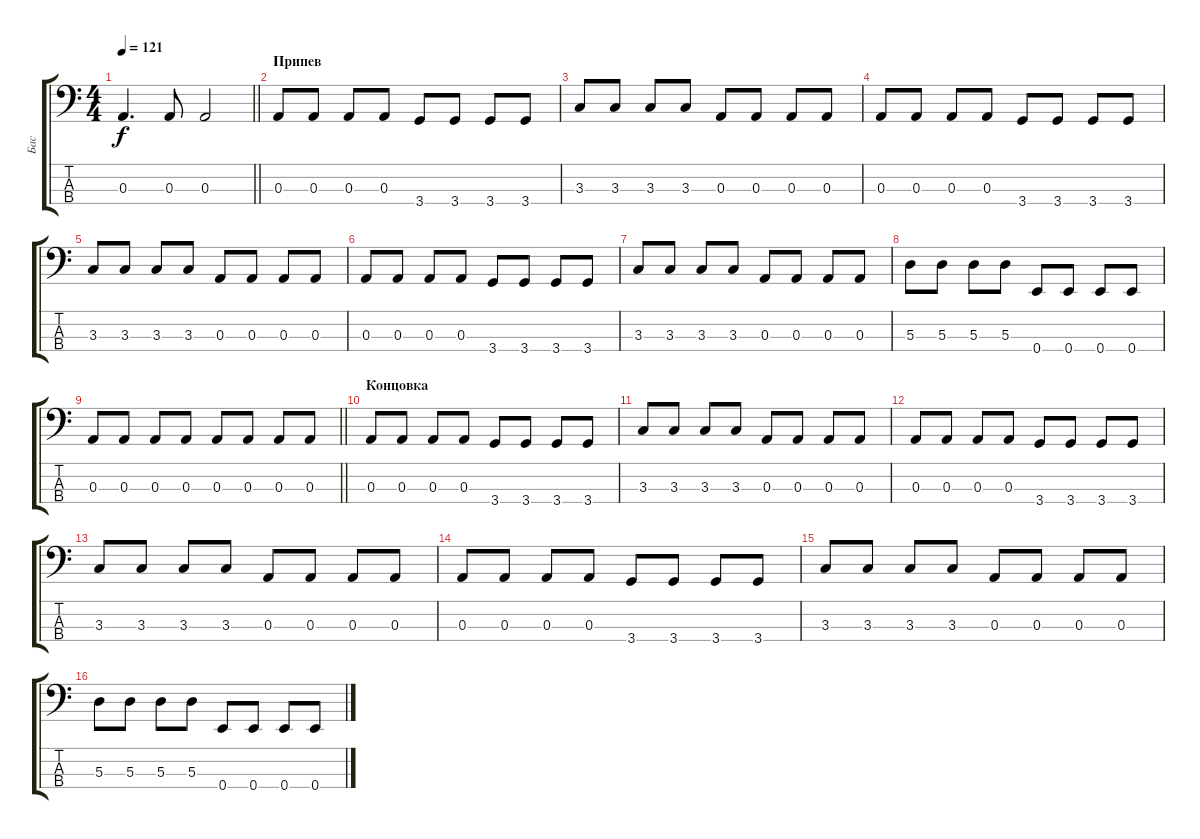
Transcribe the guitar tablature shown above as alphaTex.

\track ("Бас" "Бас") {instrument electricbassfinger}
\staff {score tabs}
\tuning (G2 D2 A1 E1) {hide}
\ts (4 4)
\tempo 121
\clef f4
\barLineRight lightlight
\ks c
0.3.4{d dy f} 0.3.8 0.3.2 |
\section ("" "Припев")
0.3.8 0.3.8 0.3.8 0.3.8 3.4.8 3.4.8 3.4.8 3.4.8 |
3.3.8 3.3.8 3.3.8 3.3.8 0.3.8 0.3.8 0.3.8 0.3.8 |
0.3.8 0.3.8 0.3.8 0.3.8 3.4.8 3.4.8 3.4.8 3.4.8 |
3.3.8 3.3.8 3.3.8 3.3.8 0.3.8 0.3.8 0.3.8 0.3.8 |
0.3.8 0.3.8 0.3.8 0.3.8 3.4.8 3.4.8 3.4.8 3.4.8 |
3.3.8 3.3.8 3.3.8 3.3.8 0.3.8 0.3.8 0.3.8 0.3.8 |
5.3.8 5.3.8 5.3.8 5.3.8 0.4.8 0.4.8 0.4.8 0.4.8 |
\barLineRight lightlight
0.3.8 0.3.8 0.3.8 0.3.8 0.3.8 0.3.8 0.3.8 0.3.8 |
\section ("" "Концовка")
0.3.8 0.3.8 0.3.8 0.3.8 3.4.8 3.4.8 3.4.8 3.4.8 |
3.3.8 3.3.8 3.3.8 3.3.8 0.3.8 0.3.8 0.3.8 0.3.8 |
0.3.8 0.3.8 0.3.8 0.3.8 3.4.8 3.4.8 3.4.8 3.4.8 |
3.3.8 3.3.8 3.3.8 3.3.8 0.3.8 0.3.8 0.3.8 0.3.8 |
0.3.8 0.3.8 0.3.8 0.3.8 3.4.8 3.4.8 3.4.8 3.4.8 |
3.3.8 3.3.8 3.3.8 3.3.8 0.3.8 0.3.8 0.3.8 0.3.8 |
5.3.8 5.3.8 5.3.8 5.3.8 0.4.8 0.4.8 0.4.8 0.4.8
